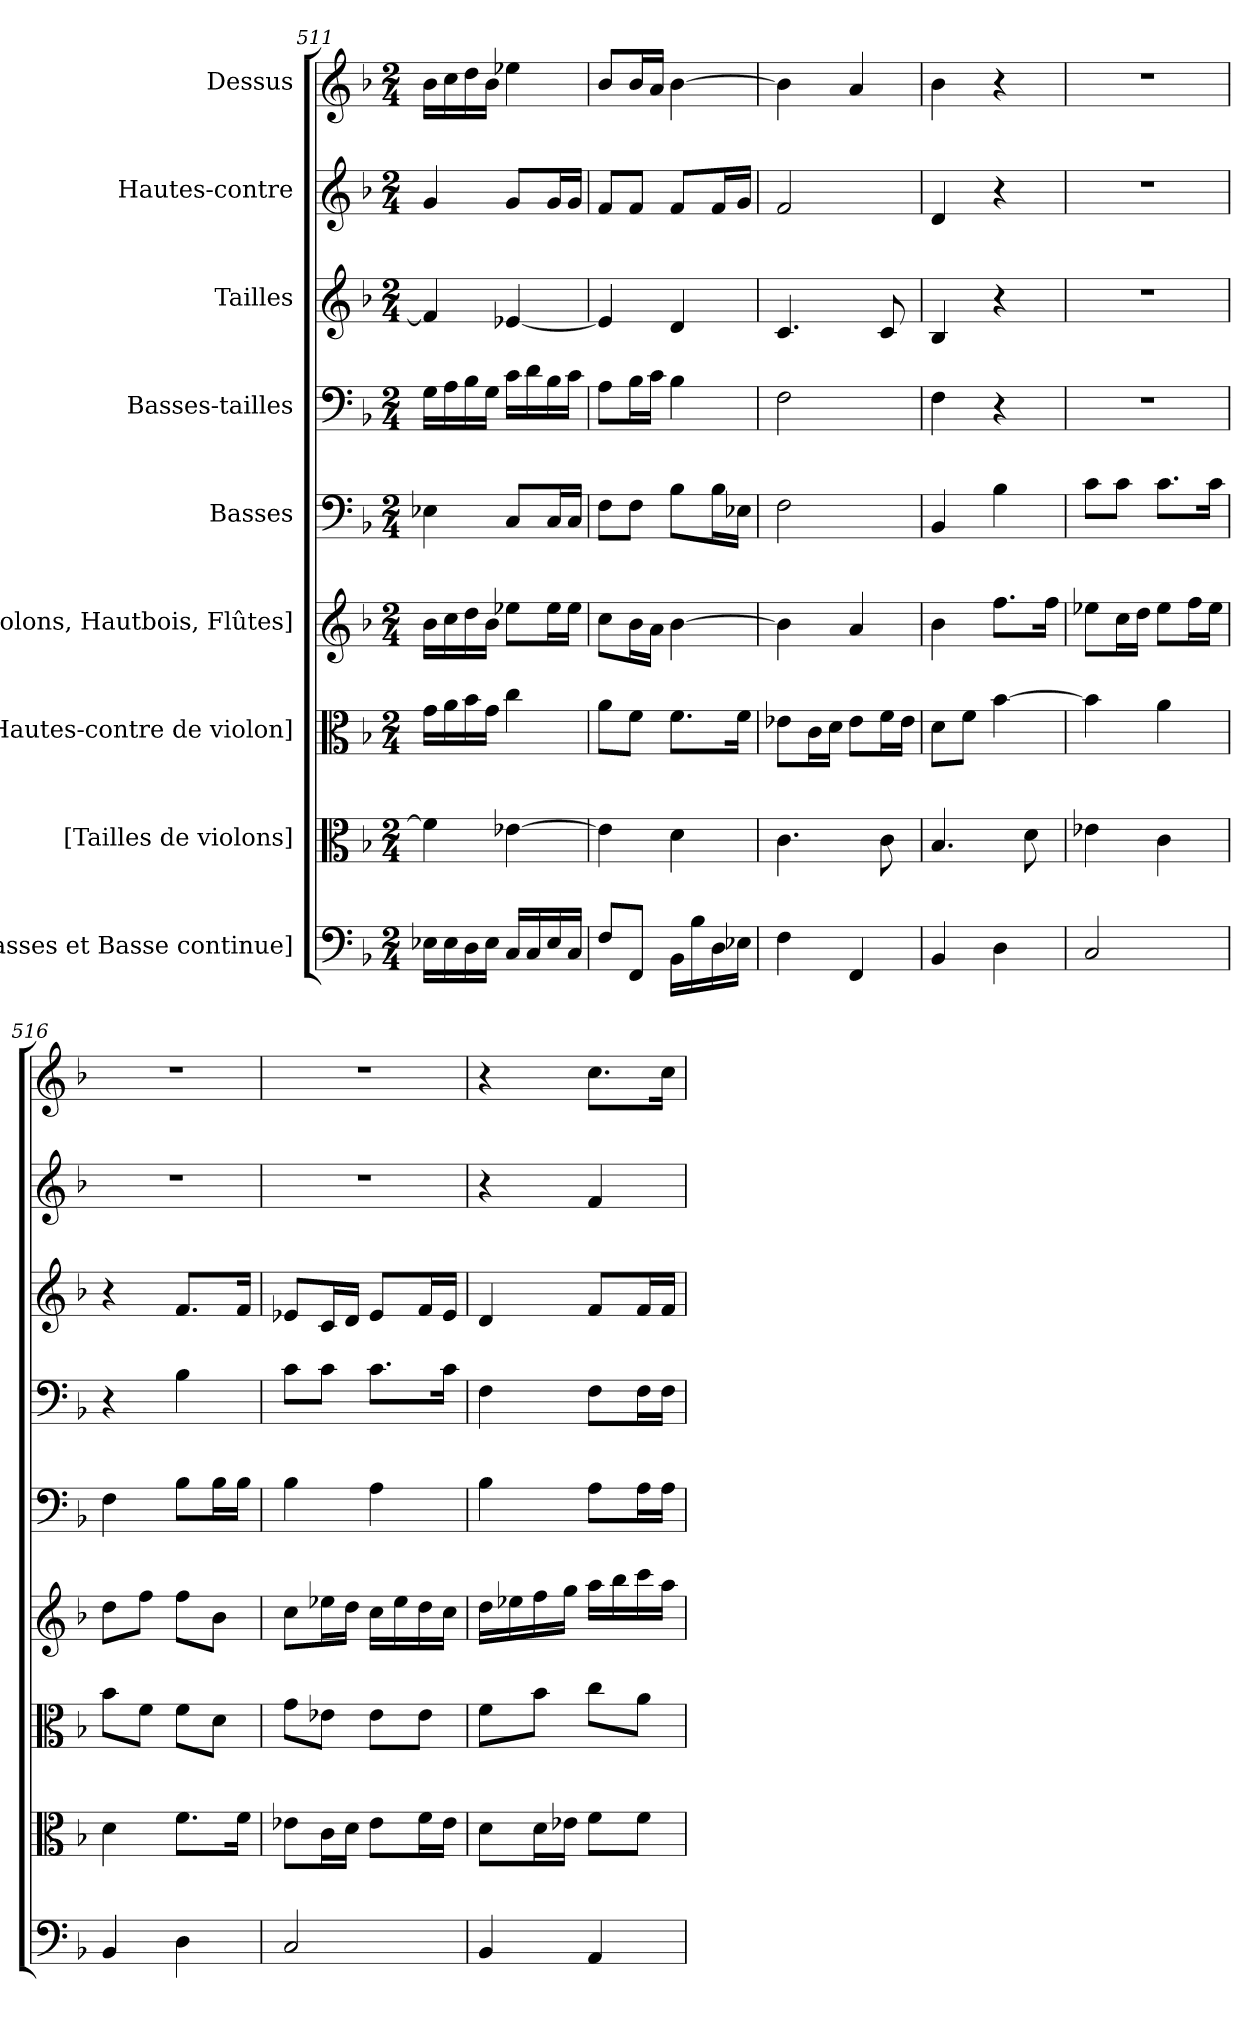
**kern	**kern	**kern	**kern	**kern	**kern	**kern	**kern	**kern
*part9	*part8	*part7	*part6	*part5	*part4	*part3	*part2	*part1
*staff9	*staff8	*staff7	*staff6	*staff5	*staff4	*staff3	*staff2	*staff1
*I"[Basses et Basse continue]	*I"[Tailles de violons]	*I"[Hautes-contre de violon]	*I"[Violons, Hautbois, Flûtes]	*I"Basses	*I"Basses-tailles	*I"Tailles	*I"Hautes-contre	*I"Dessus
*clefF4	*clefC3	*clefC3	*clefG2	*clefF4	*clefF4	*clefG2	*clefG2	*clefG2
*k[b-]	*k[b-]	*k[b-]	*k[b-]	*k[b-]	*k[b-]	*k[b-]	*k[b-]	*k[b-]
*F:	*F:	*F:	*F:	*F:	*F:	*F:	*F:	*F:
*M2/4	*M2/4	*M2/4	*M2/4	*M2/4	*M2/4	*M2/4	*M2/4	*M2/4
=511	=511	=511	=511	=511	=511	=511	=511	=511
16E-X\LL	4f\]	16g\LL	16b-\LL	4E-X\	16G\LL	4f/]	4g/	16b-\LL
16E-\	.	16a\	16cc\	.	16A\	.	.	16cc\
16D\	.	16b-\	16dd\	.	16B-\	.	.	16dd\
16E-\JJ	.	16g\JJ	16b-\JJ	.	16G\JJ	.	.	16b-\JJ
16C/LL	[4e-X\	4cc\	8ee-X\L	8C/L	16c\LL	[4e-X/	8g/L	4ee-X\
16C/	.	.	.	.	16d\	.	.	.
16E-/	.	.	16ee-\L	16C/L	16B-\	.	16g/L	.
16C/JJ	.	.	16ee-\JJ	16C/JJ	16c\JJ	.	16g/JJ	.
=512	=512	=512	=512	=512	=512	=512	=512	=512
8F/L	4e-\]	8a\L	8cc\L	8F\L	8A\L	4e-/]	8f/L	8b-/L
8FF/J	.	8f\J	16b-\L	8F\J	16B-\L	.	8f/J	16b-/L
.	.	.	16a\JJ	.	16c\JJ	.	.	16a/JJ
16BB-\LL	4d\	8.f\L	[4b-\	8B-\L	4B-\	4d/	8f/L	[4b-\
16B-\	.	.	.	.	.	.	.	.
16D\	.	.	.	16B-\L	.	.	16f/L	.
16E-X\JJ	.	16f\Jk	.	16E-X\JJ	.	.	16g/JJ	.
!!LO:PB:g=z
=513	=513	=513	=513	=513	=513	=513	=513	=513
4F\	4.c>\	8e-X\L	4b-\]	2F\	2F\	4.c/	2f/	4b-\]
.	.	16c\L	.	.	.	.	.	.
.	.	16d\JJ	.	.	.	.	.	.
4FF/	.	8e-\L	4a/	.	.	.	.	4a/
.	8c\	16f\L	.	.	.	8c/	.	.
.	.	16e-\JJ	.	.	.	.	.	.
=514	=514	=514	=514	=514	=514	=514	=514	=514
4BB-/	4.B-/	8d\L	4b-\	4BB-/	4F\	4B-/	4d/	4b-\
.	.	8f\J	.	.	.	.	.	.
4D\	.	[4b-\	8.ff\L	4B-\	4r	4r	4r	4r
.	8d\	.	.	.	.	.	.	.
.	.	.	16ff\Jk	.	.	.	.	.
=515	=515	=515	=515	=515	=515	=515	=515	=515
2C/	4e-X\	4b-\]	8ee-X\L	8c\L	2r	2r	2r	2r
.	.	.	16cc\L	8c\J	.	.	.	.
.	.	.	16dd\JJ	.	.	.	.	.
.	4c\	4a\	8ee-\L	8.c\L	.	.	.	.
.	.	.	16ff\L	.	.	.	.	.
.	.	.	16ee-\JJ	16c\Jk	.	.	.	.
=516	=516	=516	=516	=516	=516	=516	=516	=516
4BB-/	4d\	8b-\L	8dd\L	4F\	4r	4r	2r	2r
.	.	8f\J	8ff\J	.	.	.	.	.
4D\	8.f\L	8f\L	8ff\L	8B-\L	4B-\	8.f/L	.	.
.	.	8d\J	8b-\J	16B-\L	.	.	.	.
.	16f\Jk	.	.	16B-\JJ	.	16f/Jk	.	.
=517	=517	=517	=517	=517	=517	=517	=517	=517
2C/	8e-X\L	8g\L	8cc\L	4B-\	8c\L	8e-X/L	2r	2r
.	16c\L	8e-X\J	16ee-X\L	.	8c\J	16c/L	.	.
.	16d\JJ	.	16dd\JJ	.	.	16d/JJ	.	.
.	8e-\L	8e-\L	16cc\LL	4A\	8.c\L	8e-/L	.	.
.	.	.	16ee-\	.	.	.	.	.
.	16f\L	8e-\J	16dd>\	.	.	16f/L	.	.
.	16e-\JJ	.	16cc\JJ	.	16c\Jk	16e-/JJ	.	.
!!LO:PB:g=z
=518	=518	=518	=518	=518	=518	=518	=518	=518
4BB-/	8d\L	8f\L	16dd\LL	4B-\	4F\	4d/	4r	4r
.	.	.	16ee-X\	.	.	.	.	.
.	16d\L	8b-\J	16ff\	.	.	.	.	.
.	16e-X\JJ	.	16gg\JJ	.	.	.	.	.
4AA/	8f\L	8cc\L	16aa\LL	8A\L	8F\L	8f/L	4f/	8.cc\L
.	.	.	16bb-\	.	.	.	.	.
.	8f\J	8a\J	16ccc\	16A\L	16F\L	16f/L	.	.
.	.	.	16aa\JJ	16A\JJ	16F\JJ	16f/JJ	.	16cc\Jk
=	=	=	=	=	=	=	=	=
*-	*-	*-	*-	*-	*-	*-	*-	*-
